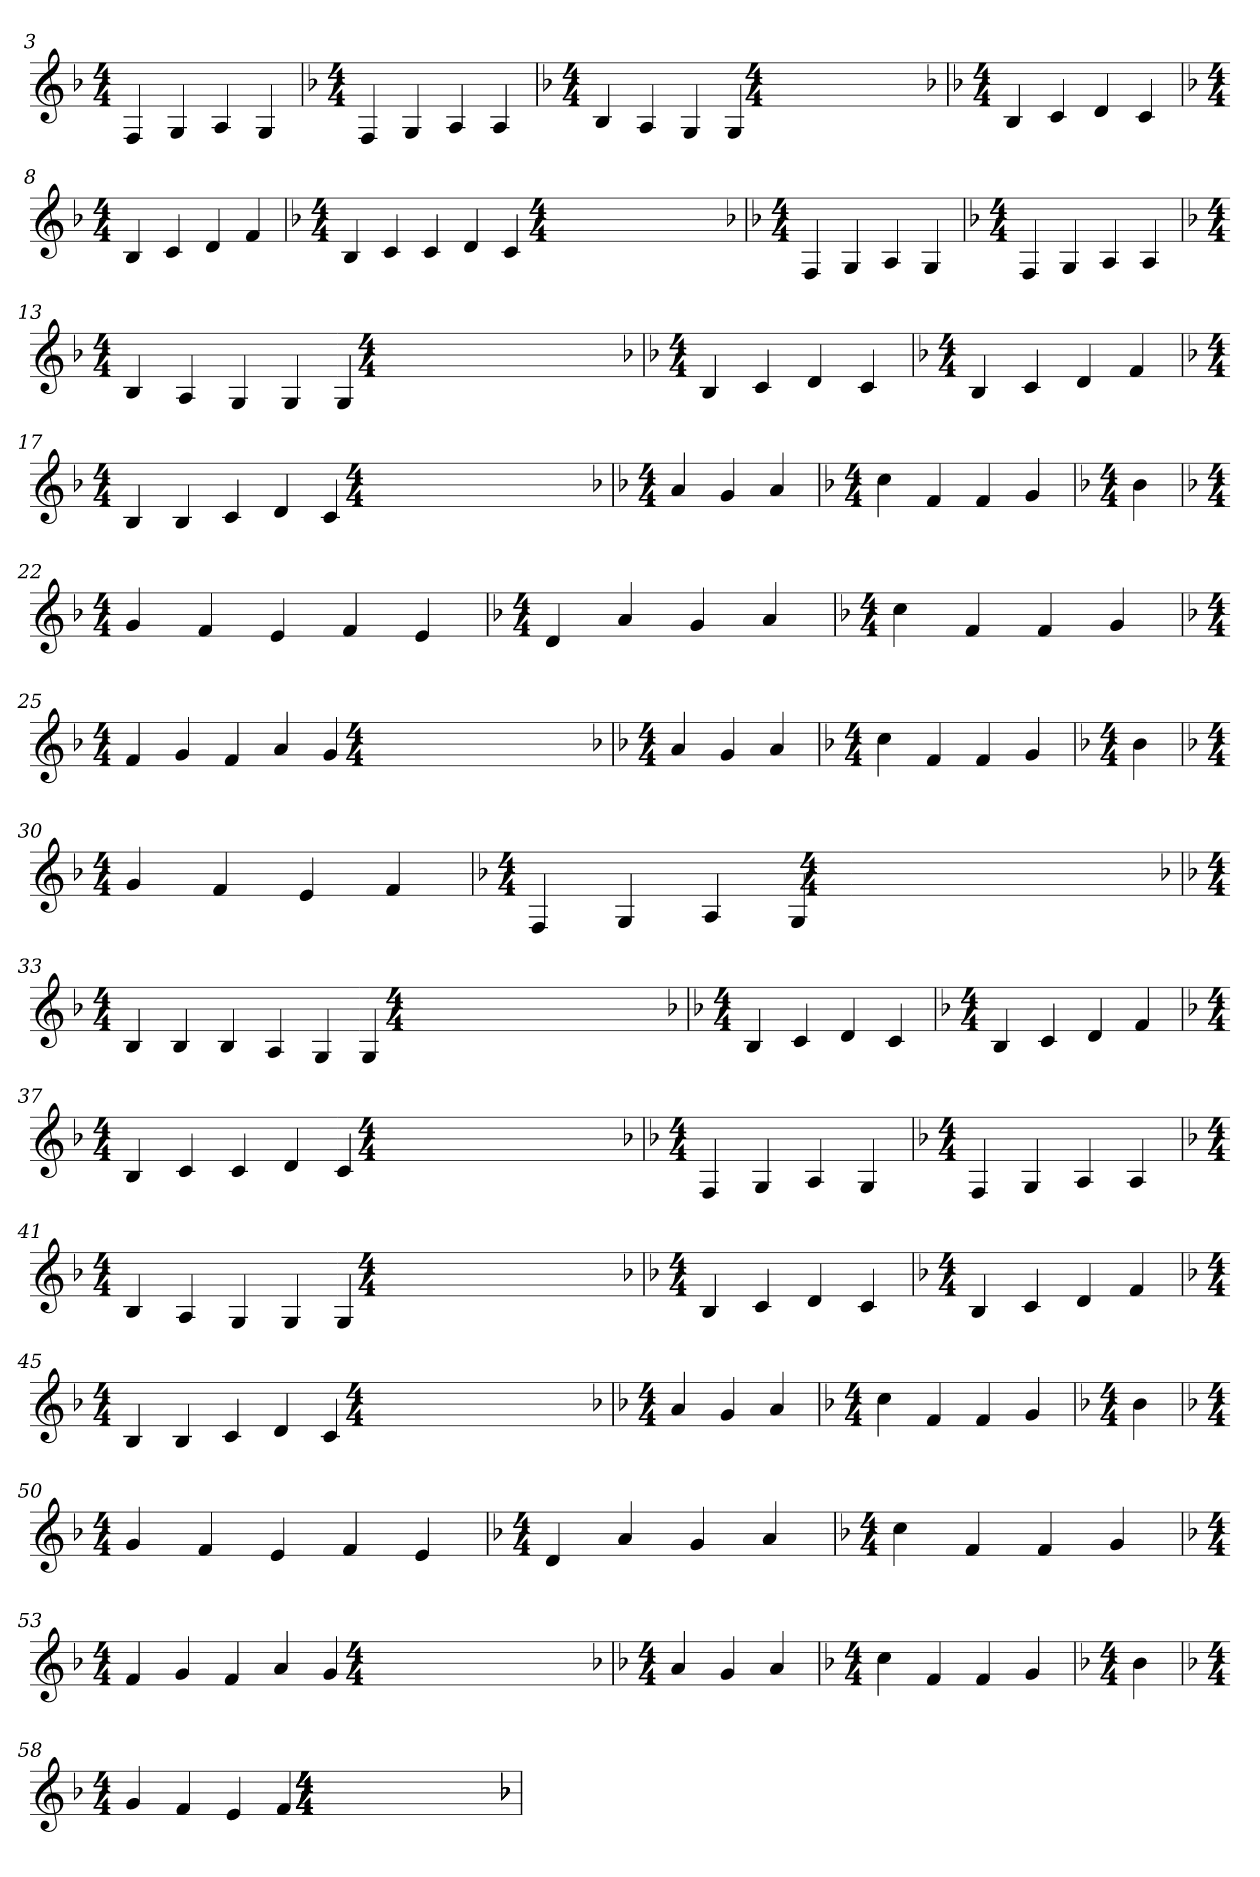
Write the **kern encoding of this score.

**kern
*part1
*staff1
*k[b-]
*F:
*M4/4
*k[b-]
*F:
*M4/4
=3
*k[b-]
*F:
*M4/4
4F
4G
4A
4G
=4
*k[b-]
*F:
*M4/4
4F
4G
4A
4A
=5
*k[b-]
*F:
*M4/4
4B-
4A
4G
4G
*k[b-]
*F:
*M4/4
=7
*k[b-]
*F:
*M4/4
4B-
4c
4d
4c
=8
*k[b-]
*F:
*M4/4
4B-
4c
4d
4f
=9
*k[b-]
*F:
*M4/4
4B-
4c
4c
4d
4c
*k[b-]
*F:
*M4/4
=11
*k[b-]
*F:
*M4/4
4F
4G
4A
4G
=12
*k[b-]
*F:
*M4/4
4F
4G
4A
4A
=13
*k[b-]
*F:
*M4/4
4B-
4A
4G
4G
4G
*k[b-]
*F:
*M4/4
=15
*k[b-]
*F:
*M4/4
4B-
4c
4d
4c
=16
*k[b-]
*F:
*M4/4
4B-
4c
4d
4f
=17
*k[b-]
*F:
*M4/4
4B-
4B-
4c
4d
4c
*k[b-]
*F:
*M4/4
=19
*k[b-]
*F:
*M4/4
4a
4g
4a
=20
*k[b-]
*F:
*M4/4
4cc
4f
4f
4g
=21
*k[b-]
*F:
*M4/4
4b-
=22
*k[b-]
*F:
*M4/4
4g
4f
4e
4f
4e
=23
*k[b-]
*F:
*M4/4
4d
4a
4g
4a
=24
*k[b-]
*F:
*M4/4
4cc
4f
4f
4g
=25
*k[b-]
*F:
*M4/4
4f
4g
4f
4a
4g
*k[b-]
*F:
*M4/4
=27
*k[b-]
*F:
*M4/4
4a
4g
4a
=28
*k[b-]
*F:
*M4/4
4cc
4f
4f
4g
=29
*k[b-]
*F:
*M4/4
4b-
=30
*k[b-]
*F:
*M4/4
4g
4f
4e
4f
=31
*k[b-]
*F:
*M4/4
4F
4G
4A
4G
*k[b-]
*F:
*M4/4
=33
*k[b-]
*F:
*M4/4
4B-
4B-
4B-
4A
4G
4G
*k[b-]
*F:
*M4/4
=35
*k[b-]
*F:
*M4/4
4B-
4c
4d
4c
=36
*k[b-]
*F:
*M4/4
4B-
4c
4d
4f
=37
*k[b-]
*F:
*M4/4
4B-
4c
4c
4d
4c
*k[b-]
*F:
*M4/4
=39
*k[b-]
*F:
*M4/4
4F
4G
4A
4G
=40
*k[b-]
*F:
*M4/4
4F
4G
4A
4A
=41
*k[b-]
*F:
*M4/4
4B-
4A
4G
4G
4G
*k[b-]
*F:
*M4/4
=43
*k[b-]
*F:
*M4/4
4B-
4c
4d
4c
=44
*k[b-]
*F:
*M4/4
4B-
4c
4d
4f
=45
*k[b-]
*F:
*M4/4
4B-
4B-
4c
4d
4c
*k[b-]
*F:
*M4/4
=47
*k[b-]
*F:
*M4/4
4a
4g
4a
=48
*k[b-]
*F:
*M4/4
4cc
4f
4f
4g
=49
*k[b-]
*F:
*M4/4
4b-
=50
*k[b-]
*F:
*M4/4
4g
4f
4e
4f
4e
=51
*k[b-]
*F:
*M4/4
4d
4a
4g
4a
=52
*k[b-]
*F:
*M4/4
4cc
4f
4f
4g
=53
*k[b-]
*F:
*M4/4
4f
4g
4f
4a
4g
*k[b-]
*F:
*M4/4
=55
*k[b-]
*F:
*M4/4
4a
4g
4a
=56
*k[b-]
*F:
*M4/4
4cc
4f
4f
4g
=57
*k[b-]
*F:
*M4/4
4b-
=58
*k[b-]
*F:
*M4/4
4g
4f
4e
4f
*k[b-]
*F:
*M4/4
*k[b-]
*F:
*M4/4
*k[b-]
*F:
*M4/4
=
*-
